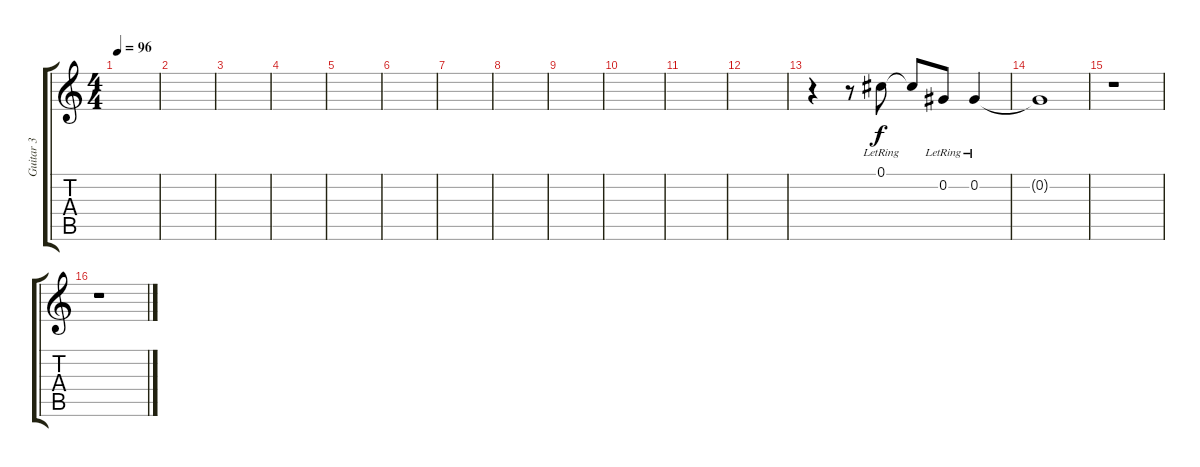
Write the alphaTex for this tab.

\track ("Guitar 3" "Guitar 3") {instrument electricguitarclean}
\staff {score tabs}
\tuning (Db4 Ab3 E3 B2 Gb2 B1) {hide}
\ts (4 4)
\tempo 96
\clef g2
\ks c
|
|
|
|
|
|
|
|
|
|
|
|
r.4 r.8 0.1{lr}.8 0.1{t}.8 0.2{lr}.8 0.2{lr}.4 |
0.2{t}.1 |
r.1 |
r.1
